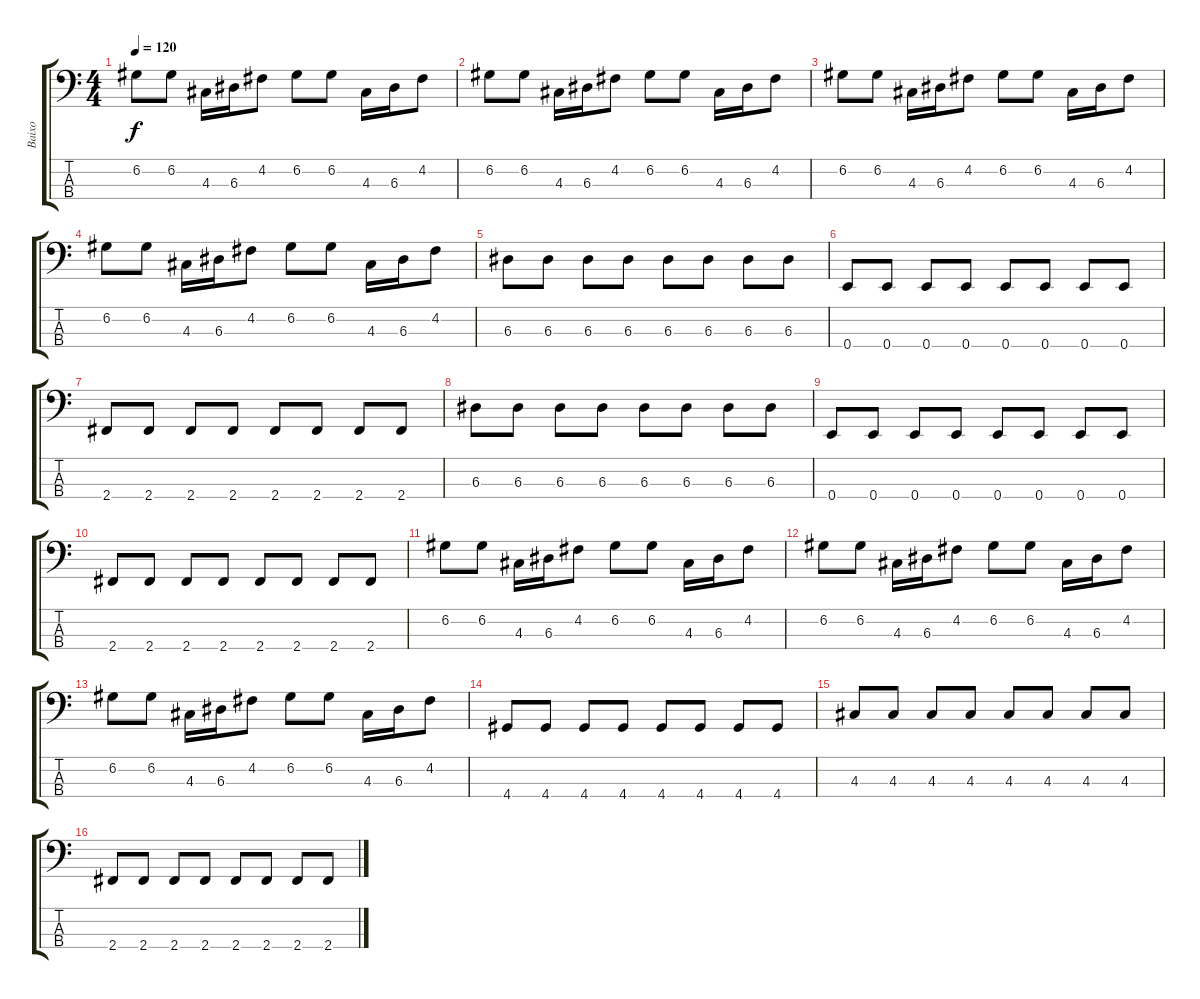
\track ("Baixo" "Baixo") {instrument electricbasspick}
\staff {score tabs}
\tuning (G2 D2 A1 E1) {hide}
\ts (4 4)
\tempo 120
\clef f4
\ks c
6.2.8{dy f} 6.2.8 4.3.16 6.3.16 4.2.8 6.2.8 6.2.8 4.3.16 6.3.16 4.2.8 |
6.2.8 6.2.8 4.3.16 6.3.16 4.2.8 6.2.8 6.2.8 4.3.16 6.3.16 4.2.8 |
6.2.8 6.2.8 4.3.16 6.3.16 4.2.8 6.2.8 6.2.8 4.3.16 6.3.16 4.2.8 |
6.2.8 6.2.8 4.3.16 6.3.16 4.2.8 6.2.8 6.2.8 4.3.16 6.3.16 4.2.8 |
6.3.8 6.3.8 6.3.8 6.3.8 6.3.8 6.3.8 6.3.8 6.3.8 |
0.4.8 0.4.8 0.4.8 0.4.8 0.4.8 0.4.8 0.4.8 0.4.8 |
2.4.8 2.4.8 2.4.8 2.4.8 2.4.8 2.4.8 2.4.8 2.4.8 |
6.3.8 6.3.8 6.3.8 6.3.8 6.3.8 6.3.8 6.3.8 6.3.8 |
0.4.8 0.4.8 0.4.8 0.4.8 0.4.8 0.4.8 0.4.8 0.4.8 |
2.4.8 2.4.8 2.4.8 2.4.8 2.4.8 2.4.8 2.4.8 2.4.8 |
6.2.8 6.2.8 4.3.16 6.3.16 4.2.8 6.2.8 6.2.8 4.3.16 6.3.16 4.2.8 |
6.2.8 6.2.8 4.3.16 6.3.16 4.2.8 6.2.8 6.2.8 4.3.16 6.3.16 4.2.8 |
6.2.8 6.2.8 4.3.16 6.3.16 4.2.8 6.2.8 6.2.8 4.3.16 6.3.16 4.2.8 |
4.4.8 4.4.8 4.4.8 4.4.8 4.4.8 4.4.8 4.4.8 4.4.8 |
4.3.8 4.3.8 4.3.8 4.3.8 4.3.8 4.3.8 4.3.8 4.3.8 |
2.4.8 2.4.8 2.4.8 2.4.8 2.4.8 2.4.8 2.4.8 2.4.8
